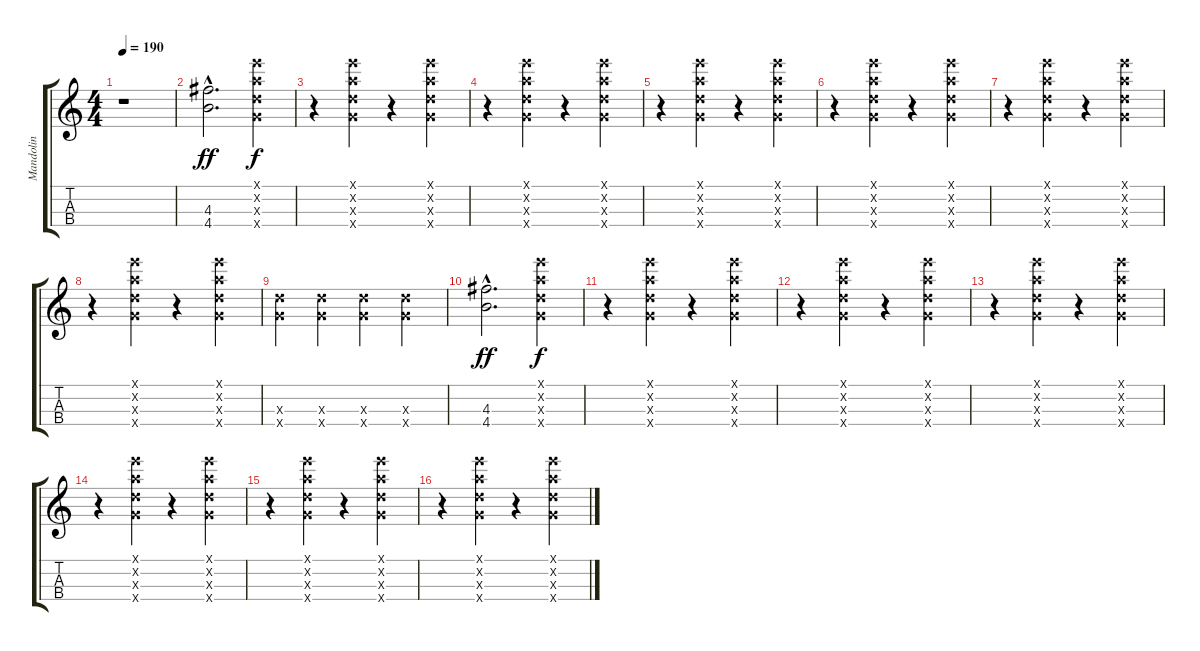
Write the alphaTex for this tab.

\track ("Mandolin" "Mandolin") {instrument acousticguitarnylon}
\staff {score tabs}
\tuning (E5 A4 D4 G3) {hide}
\ts (4 4)
\tempo 190
\clef g2
\ks c
r.1{dy ff instrument acousticguitarnylon} |
(4.3{hac} 4.4{hac}).2{d} (0.1{x} 0.2{x} 0.3{x} 0.4{x}).4{dy f} |
r.4 (0.1{x} 0.2{x} 0.3{x} 0.4{x}).4 r.4 (0.1{x} 0.2{x} 0.3{x} 0.4{x}).4 |
r.4 (0.1{x} 0.2{x} 0.3{x} 0.4{x}).4 r.4 (0.1{x} 0.2{x} 0.3{x} 0.4{x}).4 |
r.4 (0.1{x} 0.2{x} 0.3{x} 0.4{x}).4 r.4 (0.1{x} 0.2{x} 0.3{x} 0.4{x}).4 |
r.4 (0.1{x} 0.2{x} 0.3{x} 0.4{x}).4 r.4 (0.1{x} 0.2{x} 0.3{x} 0.4{x}).4 |
r.4 (0.1{x} 0.2{x} 0.3{x} 0.4{x}).4 r.4 (0.1{x} 0.2{x} 0.3{x} 0.4{x}).4 |
r.4 (0.1{x} 0.2{x} 0.3{x} 0.4{x}).4 r.4 (0.1{x} 0.2{x} 0.3{x} 0.4{x}).4 |
(0.3{x} 0.4{x}).4 (0.3{x} 0.4{x}).4 (0.3{x} 0.4{x}).4 (0.3{x} 0.4{x}).4 |
(4.3{hac} 4.4{hac}).2{d dy ff} (0.1{x} 0.2{x} 0.3{x} 0.4{x}).4{dy f} |
r.4 (0.1{x} 0.2{x} 0.3{x} 0.4{x}).4 r.4 (0.1{x} 0.2{x} 0.3{x} 0.4{x}).4 |
r.4 (0.1{x} 0.2{x} 0.3{x} 0.4{x}).4 r.4 (0.1{x} 0.2{x} 0.3{x} 0.4{x}).4 |
r.4 (0.1{x} 0.2{x} 0.3{x} 0.4{x}).4 r.4 (0.1{x} 0.2{x} 0.3{x} 0.4{x}).4 |
r.4 (0.1{x} 0.2{x} 0.3{x} 0.4{x}).4 r.4 (0.1{x} 0.2{x} 0.3{x} 0.4{x}).4 |
r.4 (0.1{x} 0.2{x} 0.3{x} 0.4{x}).4 r.4 (0.1{x} 0.2{x} 0.3{x} 0.4{x}).4 |
r.4 (0.1{x} 0.2{x} 0.3{x} 0.4{x}).4 r.4 (0.1{x} 0.2{x} 0.3{x} 0.4{x}).4
